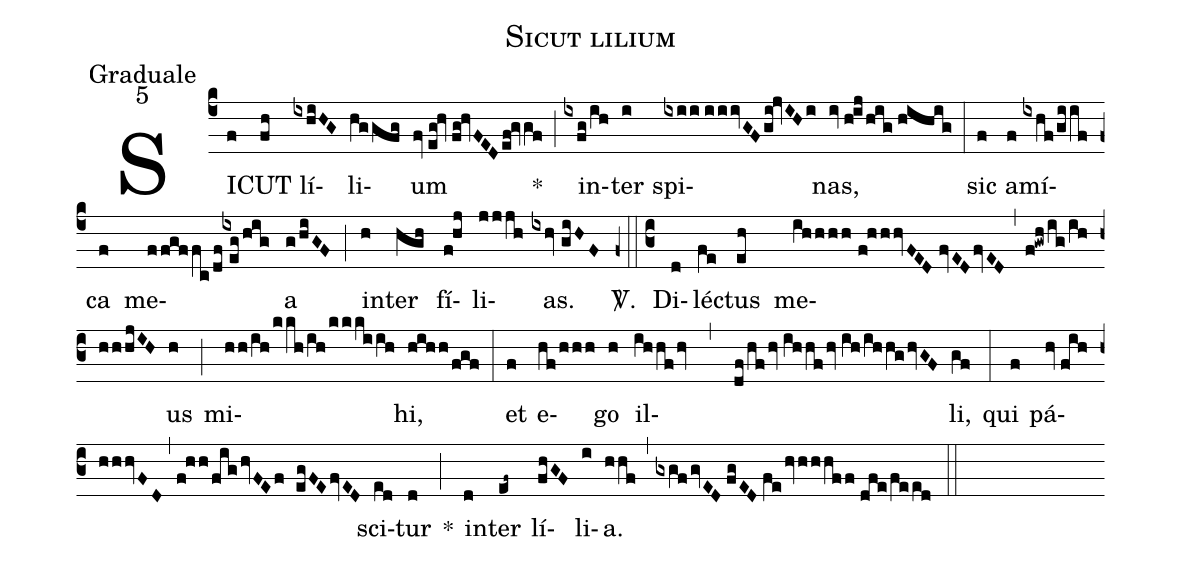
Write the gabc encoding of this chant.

name:Sicut lilium;
office-part:Graduale;
mode:5;
%%
(c4) SI(f)CUT(fh) lí(ixhiHG)li(hggfg)um(fv//eg!hv//fg!hvFEDef!gvgf) *(;) in(ixfg/ih)ter(i) spi(ixii//iiivGF/gi!jvIHi)nas,(iv//h!ij/hig//hihig) (:) sic(f) a(f)mí(ixhf/giif)ca(f) me(ffgffc/df{ix}//eg/hig)a(g/hiGF) (;) in(h)ter(hgh) fí(f!hj)li(jjjh)as.(ixhv//giHF) <sp>V/</sp>.(z0::c3) Di(d)lé(fe)ctus(eh) me(ihhhh//f!hhhvFED//fvED/fvED,f!gwh/ig/ih//hhhjIH)us(h) (;) mi(hh/ih/kkh/ih/kkkiih)hi,(hihh/fgf) (:) et(f) e(hf/hhh)go(h) il(ihhfhv , df/hf/hv//ihhf/hv//ih/ihhg/hvGF)li,(gf) (:) qui(f) pá(hv//fihhhhvFD,f!hh/fig/hvFEf egFE/fvED)sci(ed)tur(d) *(;) in(d)ter(ef~) lí(fhGF)li(i)a.(hhf) (,) (gxgf/gvED//fgED//fehvhhhff//dfe/feed) (::)
